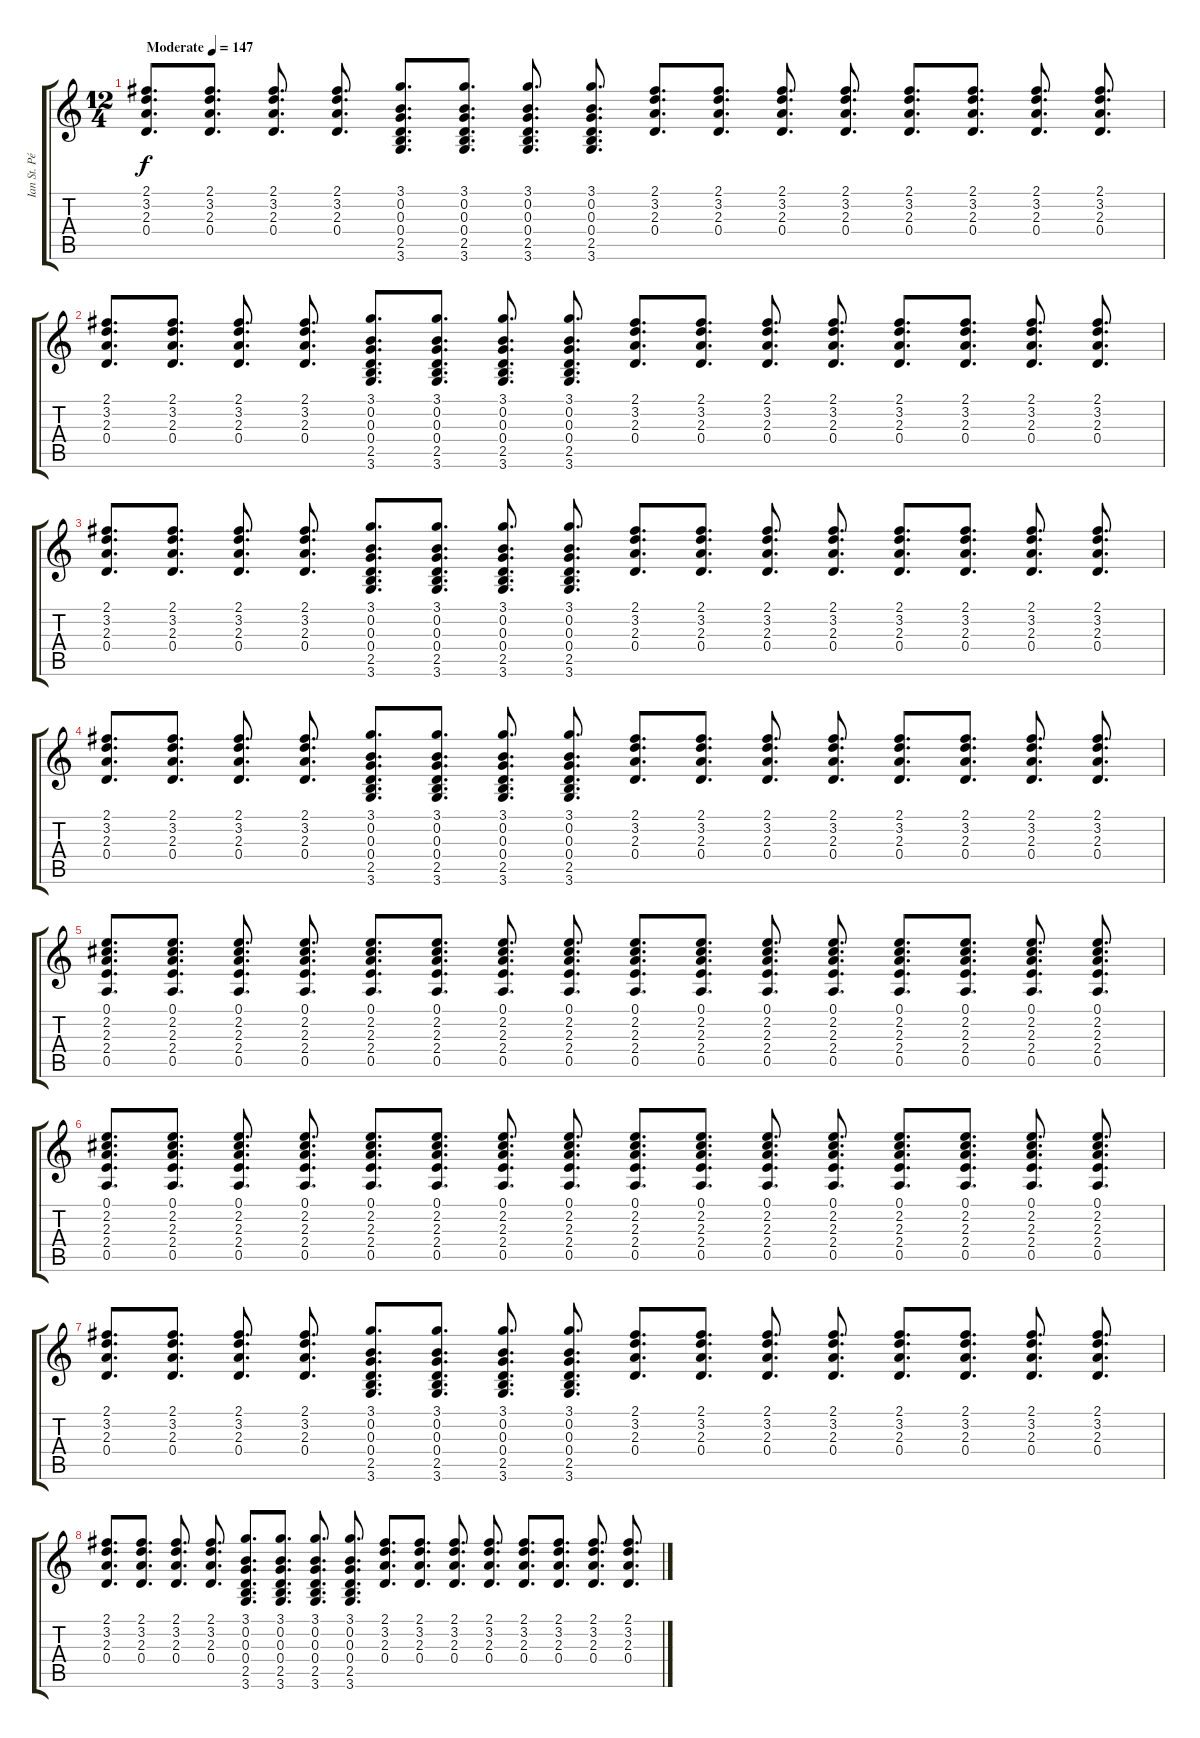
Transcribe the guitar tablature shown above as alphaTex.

\track ("Ian St. Pé" "Ian St. Pé") {instrument distortionguitar}
\staff {score tabs}
\tuning (E4 B3 G3 D3 A2 E2) {hide}
\ts (12 4)
\tempo (147 "Moderate")
\clef g2
\ks c
(2.1 3.2 2.3 0.4).8{d dy f instrument distortionguitar} (2.1 3.2 2.3 0.4).8{d} (2.1 3.2 2.3 0.4).8{d} (2.1 3.2 2.3 0.4).8{d} (3.1 0.2 0.3 0.4 2.5 3.6).8{d} (3.1 0.2 0.3 0.4 2.5 3.6).8{d} (3.1 0.2 0.3 0.4 2.5 3.6).8{d} (3.1 0.2 0.3 0.4 2.5 3.6).8{d} (2.1 3.2 2.3 0.4).8{d} (2.1 3.2 2.3 0.4).8{d} (2.1 3.2 2.3 0.4).8{d} (2.1 3.2 2.3 0.4).8{d} (2.1 3.2 2.3 0.4).8{d} (2.1 3.2 2.3 0.4).8{d} (2.1 3.2 2.3 0.4).8{d} (2.1 3.2 2.3 0.4).8{d} |
(2.1 3.2 2.3 0.4).8{d} (2.1 3.2 2.3 0.4).8{d} (2.1 3.2 2.3 0.4).8{d} (2.1 3.2 2.3 0.4).8{d} (3.1 0.2 0.3 0.4 2.5 3.6).8{d} (3.1 0.2 0.3 0.4 2.5 3.6).8{d} (3.1 0.2 0.3 0.4 2.5 3.6).8{d} (3.1 0.2 0.3 0.4 2.5 3.6).8{d} (2.1 3.2 2.3 0.4).8{d} (2.1 3.2 2.3 0.4).8{d} (2.1 3.2 2.3 0.4).8{d} (2.1 3.2 2.3 0.4).8{d} (2.1 3.2 2.3 0.4).8{d} (2.1 3.2 2.3 0.4).8{d} (2.1 3.2 2.3 0.4).8{d} (2.1 3.2 2.3 0.4).8{d} |
(2.1 3.2 2.3 0.4).8{d} (2.1 3.2 2.3 0.4).8{d} (2.1 3.2 2.3 0.4).8{d} (2.1 3.2 2.3 0.4).8{d} (3.1 0.2 0.3 0.4 2.5 3.6).8{d} (3.1 0.2 0.3 0.4 2.5 3.6).8{d} (3.1 0.2 0.3 0.4 2.5 3.6).8{d} (3.1 0.2 0.3 0.4 2.5 3.6).8{d} (2.1 3.2 2.3 0.4).8{d} (2.1 3.2 2.3 0.4).8{d} (2.1 3.2 2.3 0.4).8{d} (2.1 3.2 2.3 0.4).8{d} (2.1 3.2 2.3 0.4).8{d} (2.1 3.2 2.3 0.4).8{d} (2.1 3.2 2.3 0.4).8{d} (2.1 3.2 2.3 0.4).8{d} |
(2.1 3.2 2.3 0.4).8{d} (2.1 3.2 2.3 0.4).8{d} (2.1 3.2 2.3 0.4).8{d} (2.1 3.2 2.3 0.4).8{d} (3.1 0.2 0.3 0.4 2.5 3.6).8{d} (3.1 0.2 0.3 0.4 2.5 3.6).8{d} (3.1 0.2 0.3 0.4 2.5 3.6).8{d} (3.1 0.2 0.3 0.4 2.5 3.6).8{d} (2.1 3.2 2.3 0.4).8{d} (2.1 3.2 2.3 0.4).8{d} (2.1 3.2 2.3 0.4).8{d} (2.1 3.2 2.3 0.4).8{d} (2.1 3.2 2.3 0.4).8{d} (2.1 3.2 2.3 0.4).8{d} (2.1 3.2 2.3 0.4).8{d} (2.1 3.2 2.3 0.4).8{d} |
(0.1 2.2 2.3 2.4 0.5).8{d} (0.1 2.2 2.3 2.4 0.5).8{d} (0.1 2.2 2.3 2.4 0.5).8{d} (0.1 2.2 2.3 2.4 0.5).8{d} (0.1 2.2 2.3 2.4 0.5).8{d} (0.1 2.2 2.3 2.4 0.5).8{d} (0.1 2.2 2.3 2.4 0.5).8{d} (0.1 2.2 2.3 2.4 0.5).8{d} (0.1 2.2 2.3 2.4 0.5).8{d} (0.1 2.2 2.3 2.4 0.5).8{d} (0.1 2.2 2.3 2.4 0.5).8{d} (0.1 2.2 2.3 2.4 0.5).8{d} (0.1 2.2 2.3 2.4 0.5).8{d} (0.1 2.2 2.3 2.4 0.5).8{d} (0.1 2.2 2.3 2.4 0.5).8{d} (0.1 2.2 2.3 2.4 0.5).8{d} |
(0.1 2.2 2.3 2.4 0.5).8{d} (0.1 2.2 2.3 2.4 0.5).8{d} (0.1 2.2 2.3 2.4 0.5).8{d} (0.1 2.2 2.3 2.4 0.5).8{d} (0.1 2.2 2.3 2.4 0.5).8{d} (0.1 2.2 2.3 2.4 0.5).8{d} (0.1 2.2 2.3 2.4 0.5).8{d} (0.1 2.2 2.3 2.4 0.5).8{d} (0.1 2.2 2.3 2.4 0.5).8{d} (0.1 2.2 2.3 2.4 0.5).8{d} (0.1 2.2 2.3 2.4 0.5).8{d} (0.1 2.2 2.3 2.4 0.5).8{d} (0.1 2.2 2.3 2.4 0.5).8{d} (0.1 2.2 2.3 2.4 0.5).8{d} (0.1 2.2 2.3 2.4 0.5).8{d} (0.1 2.2 2.3 2.4 0.5).8{d} |
(2.1 3.2 2.3 0.4).8{d} (2.1 3.2 2.3 0.4).8{d} (2.1 3.2 2.3 0.4).8{d} (2.1 3.2 2.3 0.4).8{d} (3.1 0.2 0.3 0.4 2.5 3.6).8{d} (3.1 0.2 0.3 0.4 2.5 3.6).8{d} (3.1 0.2 0.3 0.4 2.5 3.6).8{d} (3.1 0.2 0.3 0.4 2.5 3.6).8{d} (2.1 3.2 2.3 0.4).8{d} (2.1 3.2 2.3 0.4).8{d} (2.1 3.2 2.3 0.4).8{d} (2.1 3.2 2.3 0.4).8{d} (2.1 3.2 2.3 0.4).8{d} (2.1 3.2 2.3 0.4).8{d} (2.1 3.2 2.3 0.4).8{d} (2.1 3.2 2.3 0.4).8{d} |
(2.1 3.2 2.3 0.4).8{d} (2.1 3.2 2.3 0.4).8{d} (2.1 3.2 2.3 0.4).8{d} (2.1 3.2 2.3 0.4).8{d} (3.1 0.2 0.3 0.4 2.5 3.6).8{d} (3.1 0.2 0.3 0.4 2.5 3.6).8{d} (3.1 0.2 0.3 0.4 2.5 3.6).8{d} (3.1 0.2 0.3 0.4 2.5 3.6).8{d} (2.1 3.2 2.3 0.4).8{d} (2.1 3.2 2.3 0.4).8{d} (2.1 3.2 2.3 0.4).8{d} (2.1 3.2 2.3 0.4).8{d} (2.1 3.2 2.3 0.4).8{d} (2.1 3.2 2.3 0.4).8{d} (2.1 3.2 2.3 0.4).8{d} (2.1 3.2 2.3 0.4).8{d}
